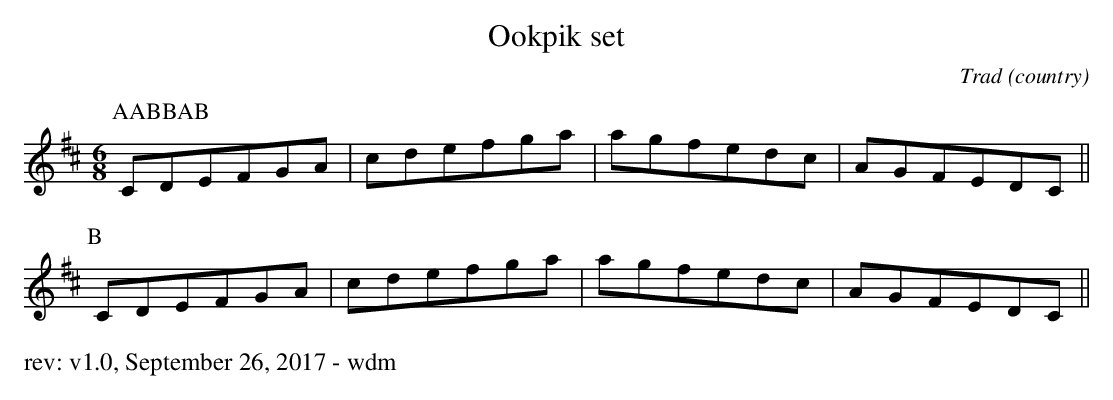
X:1
T: Ookpik set
O: Trad (country)
M: 6/8
K: Dmaj
P: AABBAB
P:A
CDEFGA|cdefga|agfedc|AGFEDC||
P:B
CDEFGA|cdefga|agfedc|AGFEDC||
